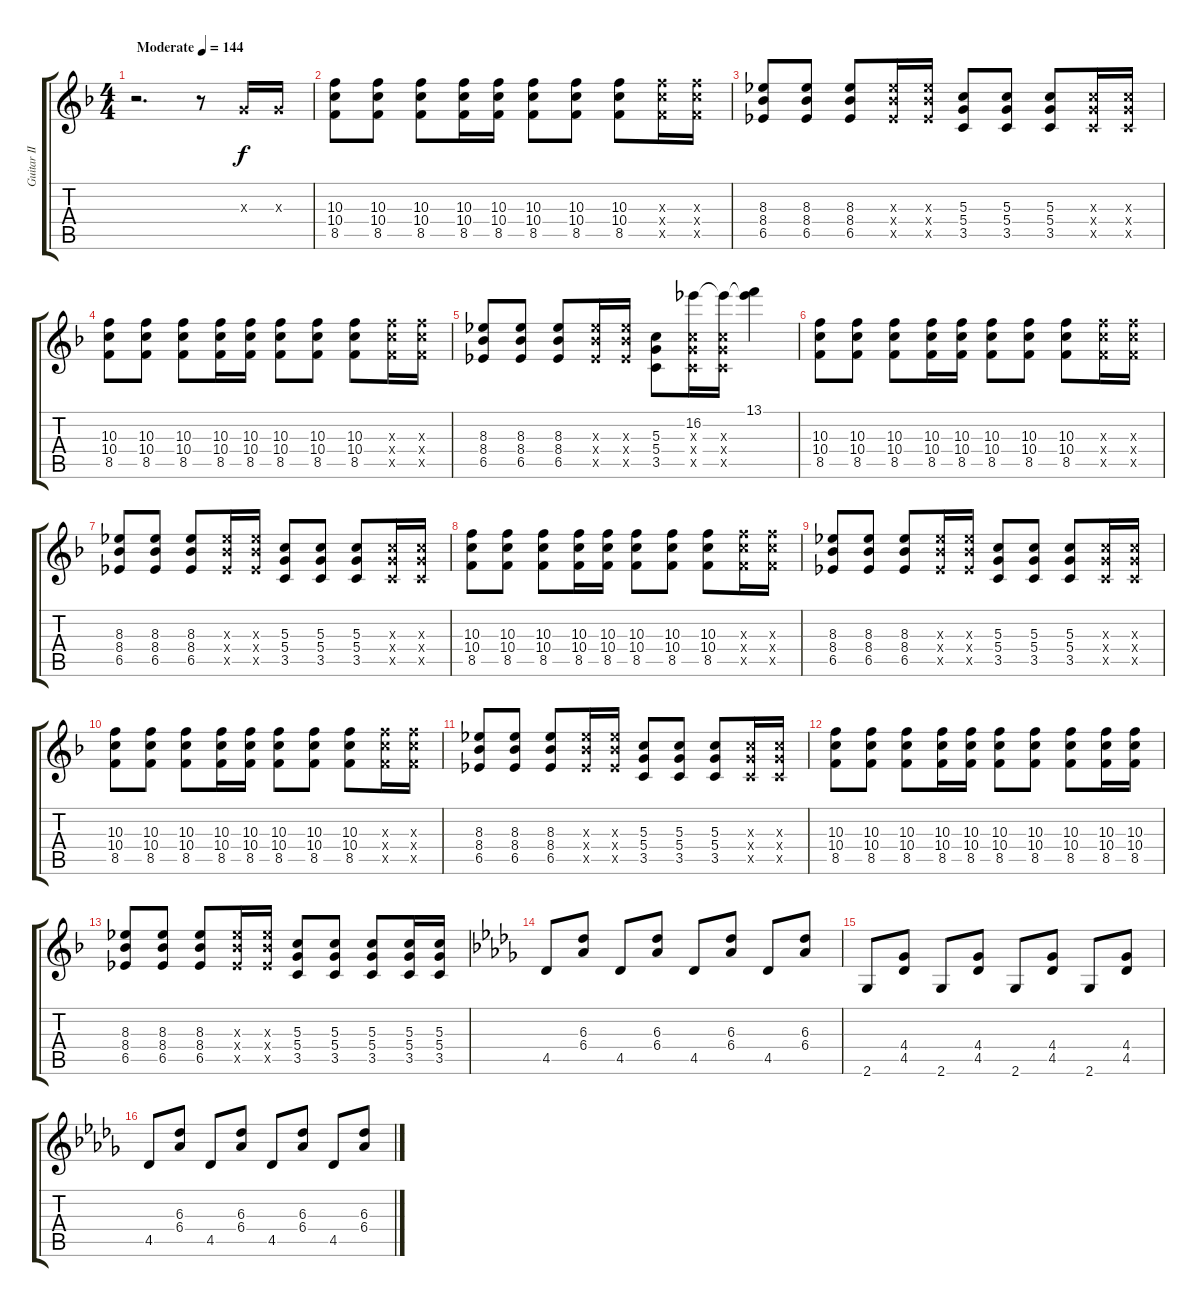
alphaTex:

\track ("Guitar II" "Guitar II") {instrument distortionguitar}
\staff {score tabs}
\tuning (E4 B3 G3 D3 A2 E2) {hide}
\ts (4 4)
\tempo (144 "Moderate")
\clef g2
\ks f
r.2{d dy f instrument distortionguitar} r.8 0.3{x}.16 0.3{x}.16 |
(10.3 10.4 8.5).8 (10.3 10.4 8.5).8 (10.3 10.4 8.5).8 (10.3 10.4 8.5).16 (10.3 10.4 8.5).16 (10.3 10.4 8.5).8 (10.3 10.4 8.5).8 (10.3 10.4 8.5).8 (10.3{x} 10.4{x} 8.5{x}).16 (10.3{x} 10.4{x} 8.5{x}).16 |
(8.3 8.4 6.5).8 (8.3 8.4 6.5).8 (8.3 8.4 6.5).8 (8.3{x} 8.4{x} 6.5{x}).16 (8.3{x} 8.4{x} 6.5{x}).16 (5.3 5.4 3.5).8 (5.3 5.4 3.5).8 (5.3 5.4 3.5).8 (5.3{x} 5.4{x} 3.5{x}).16 (5.3{x} 5.4{x} 3.5{x}).16 |
(10.3 10.4 8.5).8 (10.3 10.4 8.5).8 (10.3 10.4 8.5).8 (10.3 10.4 8.5).16 (10.3 10.4 8.5).16 (10.3 10.4 8.5).8 (10.3 10.4 8.5).8 (10.3 10.4 8.5).8 (10.3{x} 10.4{x} 8.5{x}).16 (10.3{x} 10.4{x} 8.5{x}).16 |
(8.3 8.4 6.5).8 (8.3 8.4 6.5).8 (8.3 8.4 6.5).8 (8.3{x} 8.4{x} 6.5{x}).16 (8.3{x} 8.4{x} 6.5{x}).16 (5.3 5.4 3.5).8 (16.2 5.3{x} 5.4{x} 3.5{x}).16 (16.2{t} 5.3{x} 5.4{x} 3.5{x}).16 (13.1 16.2{t}).4 |
(10.3 10.4 8.5).8 (10.3 10.4 8.5).8 (10.3 10.4 8.5).8 (10.3 10.4 8.5).16 (10.3 10.4 8.5).16 (10.3 10.4 8.5).8 (10.3 10.4 8.5).8 (10.3 10.4 8.5).8 (10.3{x} 10.4{x} 8.5{x}).16 (10.3{x} 10.4{x} 8.5{x}).16 |
(8.3 8.4 6.5).8 (8.3 8.4 6.5).8 (8.3 8.4 6.5).8 (8.3{x} 8.4{x} 6.5{x}).16 (8.3{x} 8.4{x} 6.5{x}).16 (5.3 5.4 3.5).8 (5.3 5.4 3.5).8 (5.3 5.4 3.5).8 (5.3{x} 5.4{x} 3.5{x}).16 (5.3{x} 5.4{x} 3.5{x}).16 |
(10.3 10.4 8.5).8 (10.3 10.4 8.5).8 (10.3 10.4 8.5).8 (10.3 10.4 8.5).16 (10.3 10.4 8.5).16 (10.3 10.4 8.5).8 (10.3 10.4 8.5).8 (10.3 10.4 8.5).8 (10.3{x} 10.4{x} 8.5{x}).16 (10.3{x} 10.4{x} 8.5{x}).16 |
(8.3 8.4 6.5).8 (8.3 8.4 6.5).8 (8.3 8.4 6.5).8 (8.3{x} 8.4{x} 6.5{x}).16 (8.3{x} 8.4{x} 6.5{x}).16 (5.3 5.4 3.5).8 (5.3 5.4 3.5).8 (5.3 5.4 3.5).8 (5.3{x} 5.4{x} 3.5{x}).16 (5.3{x} 5.4{x} 3.5{x}).16 |
(10.3 10.4 8.5).8 (10.3 10.4 8.5).8 (10.3 10.4 8.5).8 (10.3 10.4 8.5).16 (10.3 10.4 8.5).16 (10.3 10.4 8.5).8 (10.3 10.4 8.5).8 (10.3 10.4 8.5).8 (10.3{x} 10.4{x} 8.5{x}).16 (10.3{x} 10.4{x} 8.5{x}).16 |
(8.3 8.4 6.5).8 (8.3 8.4 6.5).8 (8.3 8.4 6.5).8 (8.3{x} 8.4{x} 6.5{x}).16 (8.3{x} 8.4{x} 6.5{x}).16 (5.3 5.4 3.5).8 (5.3 5.4 3.5).8 (5.3 5.4 3.5).8 (5.3{x} 5.4{x} 3.5{x}).16 (5.3{x} 5.4{x} 3.5{x}).16 |
(10.3 10.4 8.5).8 (10.3 10.4 8.5).8 (10.3 10.4 8.5).8 (10.3 10.4 8.5).16 (10.3 10.4 8.5).16 (10.3 10.4 8.5).8 (10.3 10.4 8.5).8 (10.3 10.4 8.5).8 (10.3 10.4 8.5).16 (10.3 10.4 8.5).16 |
(8.3 8.4 6.5).8 (8.3 8.4 6.5).8 (8.3 8.4 6.5).8 (8.3{x} 8.4{x} 6.5{x}).16 (8.3{x} 8.4{x} 6.5{x}).16 (5.3 5.4 3.5).8 (5.3 5.4 3.5).8 (5.3 5.4 3.5).8 (5.3 5.4 3.5).16 (5.3 5.4 3.5).16 |
\ks db
4.5.8 (6.3 6.4).8 4.5.8 (6.3 6.4).8 4.5.8 (6.3 6.4).8 4.5.8 (6.3 6.4).8 |
2.6.8 (4.4 4.5).8 2.6.8 (4.4 4.5).8 2.6.8 (4.4 4.5).8 2.6.8 (4.4 4.5).8 |
4.5.8 (6.3 6.4).8 4.5.8 (6.3 6.4).8 4.5.8 (6.3 6.4).8 4.5.8 (6.3 6.4).8
